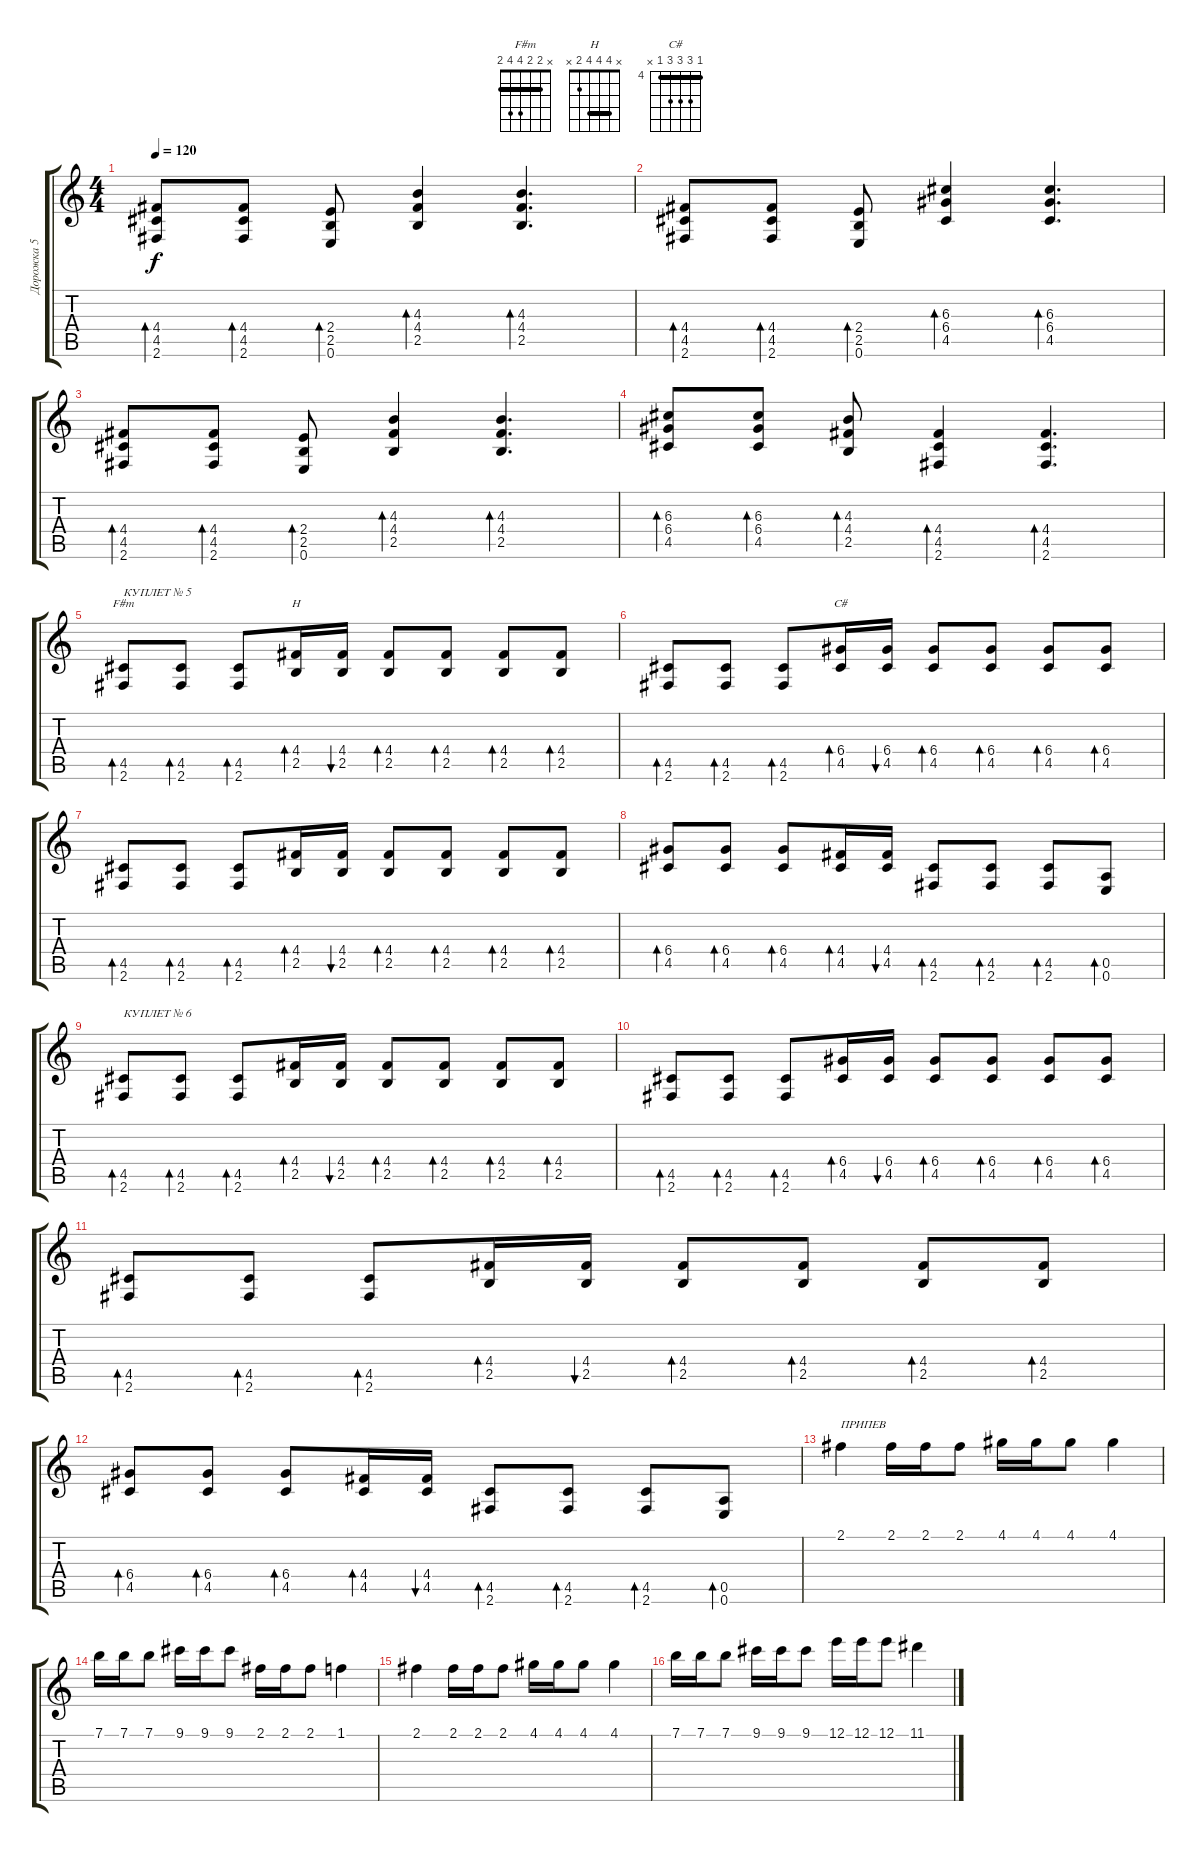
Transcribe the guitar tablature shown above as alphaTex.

\track ("Дорожка 5" "Дорожка 5") {instrument distortionguitar}
\staff {score tabs}
\tuning (E4 B3 G3 D3 A2 E2) {hide}
\chord ("F#m" x 2 2 4 4 2) {barre 2}
\chord ("H" x 4 4 4 2 x) {barre 4}
\chord ("C#" 4 6 6 6 4 x) {firstfret 4 barre 4}
\ts (4 4)
\tempo 120
\clef g2
\ks c
(4.4 4.5 2.6).8{bd 60 dy f} (4.4 4.5 2.6).8{bd 60} (2.4 2.5 0.6).8{bd 60} (4.3 4.4 2.5).4{bd 60} (4.3 4.4 2.5).4{d bd 60} |
(4.4 4.5 2.6).8{bd 60} (4.4 4.5 2.6).8{bd 60} (2.4 2.5 0.6).8{bd 60} (6.3 6.4 4.5).4{bd 60} (6.3 6.4 4.5).4{d bd 60} |
(4.4 4.5 2.6).8{bd 60} (4.4 4.5 2.6).8{bd 60} (2.4 2.5 0.6).8{bd 60} (4.3 4.4 2.5).4{bd 60} (4.3 4.4 2.5).4{d bd 60} |
(6.3 6.4 4.5).8{bd 60} (6.3 6.4 4.5).8{bd 60} (4.3 4.4 2.5).8{bd 60} (4.4 4.5 2.6).4{bd 60} (4.4 4.5 2.6).4{d bd 60} |
(4.5 2.6).8{bd 60 ch "F#m" txt "КУПЛЕТ № 5"} (4.5 2.6).8{bd 60} (4.5 2.6).8{bd 60} (4.4 2.5).16{bd 60 ch "H"} (4.4 2.5).16{bu 60} (4.4 2.5).8{bd 60} (4.4 2.5).8{bd 60} (4.4 2.5).8{bd 60} (4.4 2.5).8{bd 60} |
(4.5 2.6).8{bd 60} (4.5 2.6).8{bd 60} (4.5 2.6).8{bd 60} (6.4 4.5).16{bd 60 ch "C#"} (6.4 4.5).16{bu 60} (6.4 4.5).8{bd 60} (6.4 4.5).8{bd 60} (6.4 4.5).8{bd 60} (6.4 4.5).8{bd 60} |
(4.5 2.6).8{bd 60} (4.5 2.6).8{bd 60} (4.5 2.6).8{bd 60} (4.4 2.5).16{bd 60} (4.4 2.5).16{bu 60} (4.4 2.5).8{bd 60} (4.4 2.5).8{bd 60} (4.4 2.5).8{bd 60} (4.4 2.5).8{bd 60} |
(6.4 4.5).8{bd 60} (6.4 4.5).8{bd 60} (6.4 4.5).8{bd 60} (4.4 4.5).16{bd 60} (4.4 4.5).16{bu 60} (4.5 2.6).8{bd 60} (4.5 2.6).8{bd 60} (4.5 2.6).8{bd 60} (0.5 0.6).8{bd 60} |
(4.5 2.6).8{bd 60 txt "КУПЛЕТ № 6"} (4.5 2.6).8{bd 60} (4.5 2.6).8{bd 60} (4.4 2.5).16{bd 60} (4.4 2.5).16{bu 60} (4.4 2.5).8{bd 60} (4.4 2.5).8{bd 60} (4.4 2.5).8{bd 60} (4.4 2.5).8{bd 60} |
(4.5 2.6).8{bd 60} (4.5 2.6).8{bd 60} (4.5 2.6).8{bd 60} (6.4 4.5).16{bd 60} (6.4 4.5).16{bu 60} (6.4 4.5).8{bd 60} (6.4 4.5).8{bd 60} (6.4 4.5).8{bd 60} (6.4 4.5).8{bd 60} |
(4.5 2.6).8{bd 60} (4.5 2.6).8{bd 60} (4.5 2.6).8{bd 60} (4.4 2.5).16{bd 60} (4.4 2.5).16{bu 60} (4.4 2.5).8{bd 60} (4.4 2.5).8{bd 60} (4.4 2.5).8{bd 60} (4.4 2.5).8{bd 60} |
(6.4 4.5).8{bd 60} (6.4 4.5).8{bd 60} (6.4 4.5).8{bd 60} (4.4 4.5).16{bd 60} (4.4 4.5).16{bu 60} (4.5 2.6).8{bd 60} (4.5 2.6).8{bd 60} (4.5 2.6).8{bd 60} (0.5 0.6).8{bd 60} |
2.1.4{txt "ПРИПЕВ"} 2.1.16 2.1.16 2.1.8 4.1.16 4.1.16 4.1.8 4.1.4 |
7.1.16 7.1.16 7.1.8 9.1.16 9.1.16 9.1.8 2.1.16 2.1.16 2.1.8 1.1.4 |
2.1.4 2.1.16 2.1.16 2.1.8 4.1.16 4.1.16 4.1.8 4.1.4 |
7.1.16 7.1.16 7.1.8 9.1.16 9.1.16 9.1.8 12.1.16 12.1.16 12.1.8 11.1.4
